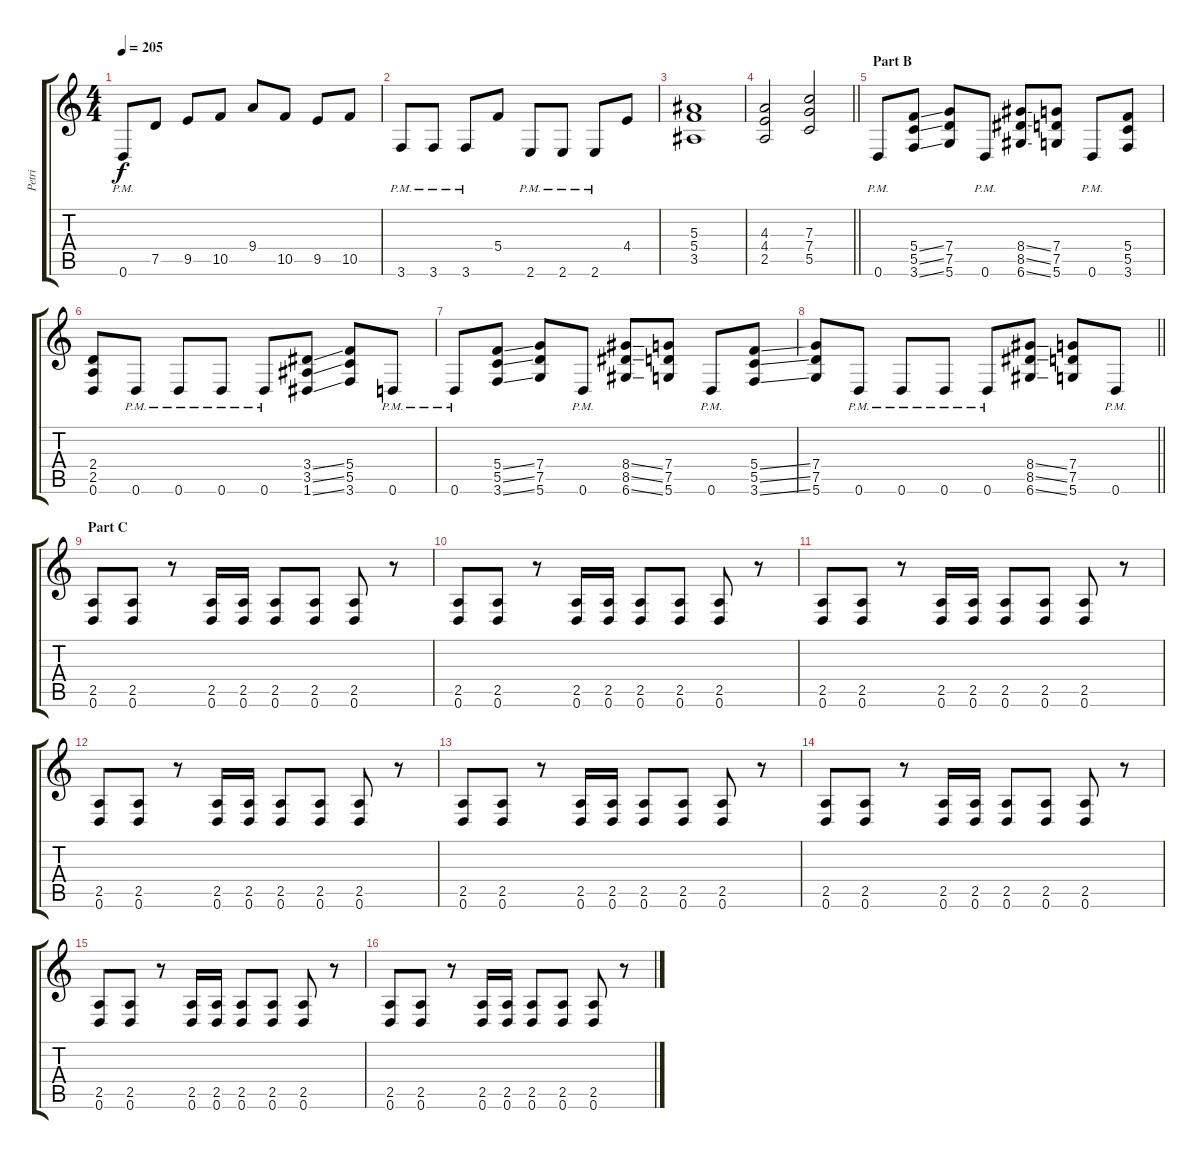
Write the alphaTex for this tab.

\track ("Petri" "Petri") {instrument distortionguitar}
\staff {score tabs}
\tuning (D4 A3 F3 C3 G2 D2) {hide}
\ts (4 4)
\tempo 205
\clef g2
\ks c
0.6{pm}.8{dy f} 7.5.8 9.5.8 10.5.8 9.4.8 10.5.8 9.5.8 10.5.8 |
3.6{pm}.8 3.6{pm}.8 3.6{pm}.8 5.4.8 2.6{pm}.8 2.6{pm}.8 2.6{pm}.8 4.4.8 |
(5.3 5.4 3.5).1 |
\barLineRight lightlight
(4.3 4.4 2.5).2 (7.3 7.4 5.5).2 |
\section ("" "Part B")
0.6{pm}.8 (5.4{ss} 5.5{ss} 3.6{ss}).8 (7.4 7.5 5.6).8 0.6{pm}.8 (8.4{ss} 8.5{ss} 6.6{ss}).8 (7.4 7.5 5.6).8 0.6{pm}.8 (5.4 5.5 3.6).8 |
(2.4 2.5 0.6).8 0.6{pm}.8 0.6{pm}.8 0.6{pm}.8 0.6{pm}.8 (3.4{ss} 3.5{ss} 1.6{ss}).8 (5.4 5.5 3.6).8 0.6{pm}.8 |
0.6{pm}.8 (5.4{ss} 5.5{ss} 3.6{ss}).8 (7.4 7.5 5.6).8 0.6{pm}.8 (8.4{ss} 8.5{ss} 6.6{ss}).8 (7.4 7.5 5.6).8 0.6{pm}.8 (5.4{ss} 5.5{ss} 3.6{ss}).8 |
\barLineRight lightlight
(7.4 7.5 5.6).8 0.6{pm}.8 0.6{pm}.8 0.6{pm}.8 0.6{pm}.8 (8.4{ss} 8.5{ss} 6.6{ss}).8 (7.4 7.5 5.6).8 0.6{pm}.8 |
\section ("" "Part C")
(2.5 0.6).8 (2.5 0.6).8 r.8 (2.5 0.6).16 (2.5 0.6).16 (2.5 0.6).8 (2.5 0.6).8 (2.5 0.6).8 r.8 |
(2.5 0.6).8 (2.5 0.6).8 r.8 (2.5 0.6).16 (2.5 0.6).16 (2.5 0.6).8 (2.5 0.6).8 (2.5 0.6).8 r.8 |
(2.5 0.6).8 (2.5 0.6).8 r.8 (2.5 0.6).16 (2.5 0.6).16 (2.5 0.6).8 (2.5 0.6).8 (2.5 0.6).8 r.8 |
(2.5 0.6).8 (2.5 0.6).8 r.8 (2.5 0.6).16 (2.5 0.6).16 (2.5 0.6).8 (2.5 0.6).8 (2.5 0.6).8 r.8 |
(2.5 0.6).8 (2.5 0.6).8 r.8 (2.5 0.6).16 (2.5 0.6).16 (2.5 0.6).8 (2.5 0.6).8 (2.5 0.6).8 r.8 |
(2.5 0.6).8 (2.5 0.6).8 r.8 (2.5 0.6).16 (2.5 0.6).16 (2.5 0.6).8 (2.5 0.6).8 (2.5 0.6).8 r.8 |
(2.5 0.6).8 (2.5 0.6).8 r.8 (2.5 0.6).16 (2.5 0.6).16 (2.5 0.6).8 (2.5 0.6).8 (2.5 0.6).8 r.8 |
(2.5 0.6).8 (2.5 0.6).8 r.8 (2.5 0.6).16 (2.5 0.6).16 (2.5 0.6).8 (2.5 0.6).8 (2.5 0.6).8 r.8
